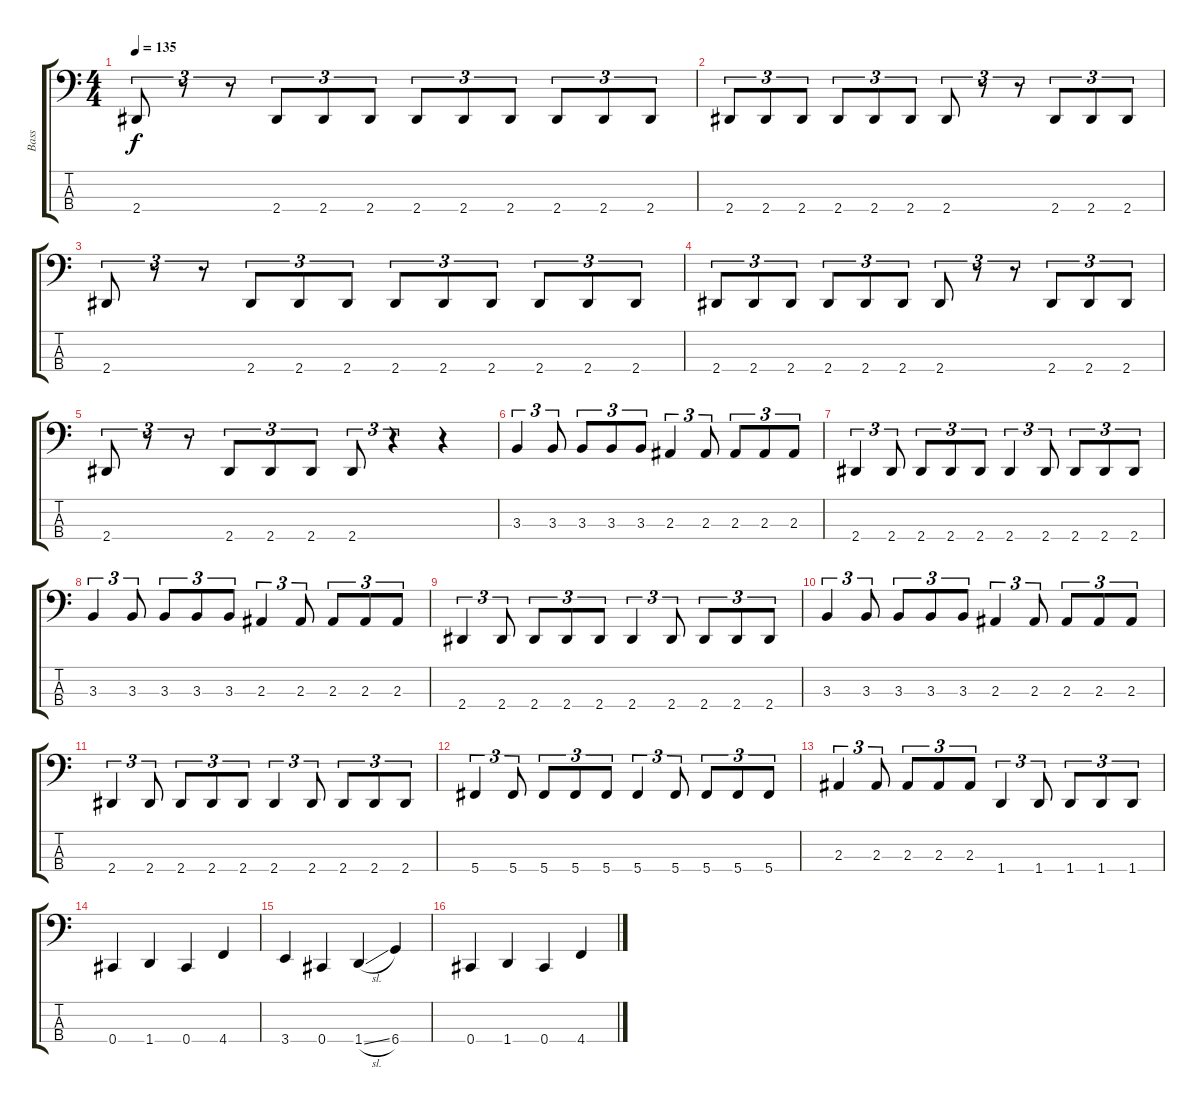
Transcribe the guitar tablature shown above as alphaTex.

\track ("Bass" "Bass") {instrument electricbasspick}
\staff {score tabs}
\tuning (Gb2 Db2 Ab1 Db1) {hide}
\ts (4 4)
\tempo 135
\clef f4
\ks c
2.4.8{tu (3 2) dy f} r.8{tu (3 2)} r.8{tu (3 2)} 2.4.8{tu (3 2)} 2.4.8{tu (3 2)} 2.4.8{tu (3 2)} 2.4.8{tu (3 2)} 2.4.8{tu (3 2)} 2.4.8{tu (3 2)} 2.4.8{tu (3 2)} 2.4.8{tu (3 2)} 2.4.8{tu (3 2)} |
2.4.8{tu (3 2)} 2.4.8{tu (3 2)} 2.4.8{tu (3 2)} 2.4.8{tu (3 2)} 2.4.8{tu (3 2)} 2.4.8{tu (3 2)} 2.4.8{tu (3 2)} r.8{tu (3 2)} r.8{tu (3 2)} 2.4.8{tu (3 2)} 2.4.8{tu (3 2)} 2.4.8{tu (3 2)} |
2.4.8{tu (3 2)} r.8{tu (3 2)} r.8{tu (3 2)} 2.4.8{tu (3 2)} 2.4.8{tu (3 2)} 2.4.8{tu (3 2)} 2.4.8{tu (3 2)} 2.4.8{tu (3 2)} 2.4.8{tu (3 2)} 2.4.8{tu (3 2)} 2.4.8{tu (3 2)} 2.4.8{tu (3 2)} |
2.4.8{tu (3 2)} 2.4.8{tu (3 2)} 2.4.8{tu (3 2)} 2.4.8{tu (3 2)} 2.4.8{tu (3 2)} 2.4.8{tu (3 2)} 2.4.8{tu (3 2)} r.8{tu (3 2)} r.8{tu (3 2)} 2.4.8{tu (3 2)} 2.4.8{tu (3 2)} 2.4.8{tu (3 2)} |
2.4.8{tu (3 2)} r.8{tu (3 2)} r.8{tu (3 2)} 2.4.8{tu (3 2)} 2.4.8{tu (3 2)} 2.4.8{tu (3 2)} 2.4.8{tu (3 2)} r.4{tu (3 2)} r.4 |
3.3.4{tu (3 2)} 3.3.8{tu (3 2)} 3.3.8{tu (3 2)} 3.3.8{tu (3 2)} 3.3.8{tu (3 2)} 2.3.4{tu (3 2)} 2.3.8{tu (3 2)} 2.3.8{tu (3 2)} 2.3.8{tu (3 2)} 2.3.8{tu (3 2)} |
2.4.4{tu (3 2)} 2.4.8{tu (3 2)} 2.4.8{tu (3 2)} 2.4.8{tu (3 2)} 2.4.8{tu (3 2)} 2.4.4{tu (3 2)} 2.4.8{tu (3 2)} 2.4.8{tu (3 2)} 2.4.8{tu (3 2)} 2.4.8{tu (3 2)} |
3.3.4{tu (3 2)} 3.3.8{tu (3 2)} 3.3.8{tu (3 2)} 3.3.8{tu (3 2)} 3.3.8{tu (3 2)} 2.3.4{tu (3 2)} 2.3.8{tu (3 2)} 2.3.8{tu (3 2)} 2.3.8{tu (3 2)} 2.3.8{tu (3 2)} |
2.4.4{tu (3 2)} 2.4.8{tu (3 2)} 2.4.8{tu (3 2)} 2.4.8{tu (3 2)} 2.4.8{tu (3 2)} 2.4.4{tu (3 2)} 2.4.8{tu (3 2)} 2.4.8{tu (3 2)} 2.4.8{tu (3 2)} 2.4.8{tu (3 2)} |
3.3.4{tu (3 2)} 3.3.8{tu (3 2)} 3.3.8{tu (3 2)} 3.3.8{tu (3 2)} 3.3.8{tu (3 2)} 2.3.4{tu (3 2)} 2.3.8{tu (3 2)} 2.3.8{tu (3 2)} 2.3.8{tu (3 2)} 2.3.8{tu (3 2)} |
2.4.4{tu (3 2)} 2.4.8{tu (3 2)} 2.4.8{tu (3 2)} 2.4.8{tu (3 2)} 2.4.8{tu (3 2)} 2.4.4{tu (3 2)} 2.4.8{tu (3 2)} 2.4.8{tu (3 2)} 2.4.8{tu (3 2)} 2.4.8{tu (3 2)} |
5.4.4{tu (3 2)} 5.4.8{tu (3 2)} 5.4.8{tu (3 2)} 5.4.8{tu (3 2)} 5.4.8{tu (3 2)} 5.4.4{tu (3 2)} 5.4.8{tu (3 2)} 5.4.8{tu (3 2)} 5.4.8{tu (3 2)} 5.4.8{tu (3 2)} |
2.3.4{tu (3 2)} 2.3.8{tu (3 2)} 2.3.8{tu (3 2)} 2.3.8{tu (3 2)} 2.3.8{tu (3 2)} 1.4.4{tu (3 2)} 1.4.8{tu (3 2)} 1.4.8{tu (3 2)} 1.4.8{tu (3 2)} 1.4.8{tu (3 2)} |
0.4.4 1.4.4 0.4.4 4.4.4 |
3.4.4 0.4.4 1.4{sl}.4 6.4.4 |
0.4.4 1.4.4 0.4.4 4.4.4
